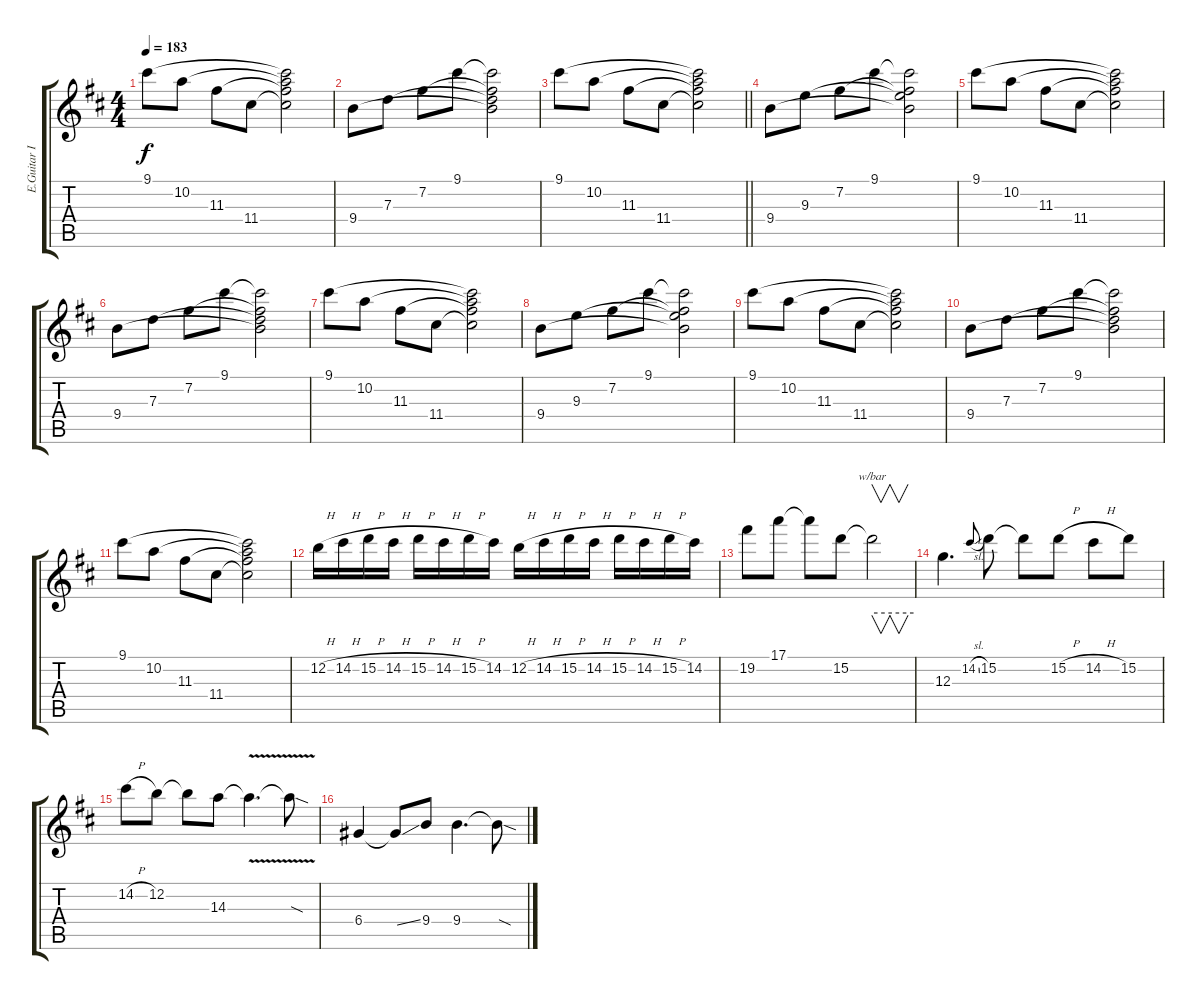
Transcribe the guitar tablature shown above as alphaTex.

\track ("" "E.Guitar I") {instrument overdrivenguitar}
\staff {score tabs}
\tuning (E4 B3 G3 D3 A2 E2) {hide}
\ts (4 4)
\tempo 183
\clef g2
\ks d
9.1.8{dy f} 10.2.8 11.3.8 11.4.8 (9.1{t} 10.2{t} 11.3{t} 11.4{t}).2 |
9.4.8 7.3.8 7.2.8 9.1.8 (9.1{t} 7.2{t} 7.3{t} 9.4{t}).2 |
\barLineRight lightlight
9.1.8 10.2.8 11.3.8 11.4.8 (9.1{t} 10.2{t} 11.3{t} 11.4{t}).2 |
9.4.8 9.3.8 7.2.8 9.1.8 (9.1{t} 7.2{t} 9.3{t} 9.4{t}).2 |
9.1.8 10.2.8 11.3.8 11.4.8 (9.1{t} 10.2{t} 11.3{t} 11.4{t}).2 |
9.4.8 7.3.8 7.2.8 9.1.8 (9.1{t} 7.2{t} 7.3{t} 9.4{t}).2 |
9.1.8 10.2.8 11.3.8 11.4.8 (9.1{t} 10.2{t} 11.3{t} 11.4{t}).2 |
9.4.8 9.3.8 7.2.8 9.1.8 (9.1{t} 7.2{t} 9.3{t} 9.4{t}).2 |
9.1.8 10.2.8 11.3.8 11.4.8 (9.1{t} 10.2{t} 11.3{t} 11.4{t}).2 |
9.4.8 7.3.8 7.2.8 9.1.8 (9.1{t} 7.2{t} 7.3{t} 9.4{t}).2 |
9.1.8 10.2.8 11.3.8 11.4.8 (9.1{t} 10.2{t} 11.3{t} 11.4{t}).2 |
12.2{h}.16{volume 12 balance 8} 14.2{h}.16 15.2{h}.16 14.2{h}.16 15.2{h}.16 14.2{h}.16 15.2{h}.16 14.2.16 12.2{h}.16 14.2{h}.16 15.2{h}.16 14.2{h}.16 15.2{h}.16 14.2{h}.16 15.2{h}.16 14.2.16 |
19.2.8 17.1.8 17.1{t}.8 15.2.8 15.2{t}.2{v tbe (hold default 0 0 60 0)} |
12.3.4{d} 14.2{sl}.8{gr onbeat} 15.2.8 15.2{t}.8 15.2{h}.8 14.2{h}.8 15.2.8 |
14.2{h}.8 12.2.8 12.2{t}.8 14.3.8 14.3{v t}.4{d} 14.3{sod t}.8 |
6.4.4 6.4{ss t}.8 9.4.8 9.4.4{d} 9.4{sod t}.8
